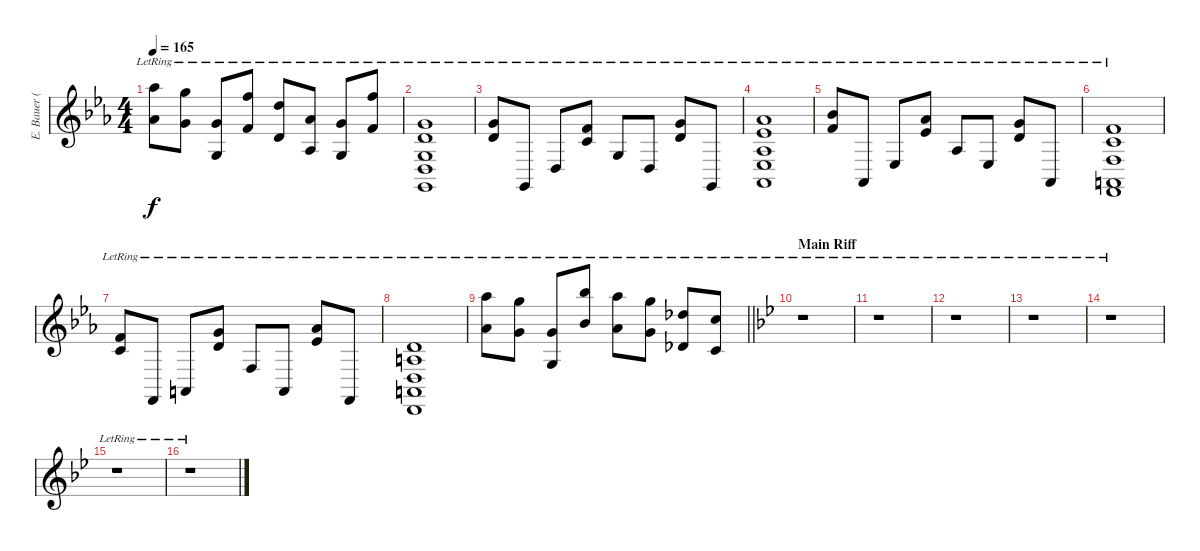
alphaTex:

\track ("E. Bauer (Keyboard)" "E. Bauer (") {instrument acousticgrandpiano}
\staff {score}
\tuning (E4 B3 G3 D3 A2 E2 B1) {hide}
\ts (4 4)
\tempo 165
\clef g2
\ks cminor
(16.1{lr} 13.3{lr}).8{dy f} (15.1{lr} 12.3{lr}).8 (3.1{lr} 10.5{lr}).8 (13.1{lr} 10.3{lr}).8 (10.1{lr} 12.4{lr}).8 (4.1{lr} 11.5{lr}).8 (3.1{lr} 10.5{lr}).8 (13.1{lr} 10.3{lr}).8 |
(3.1{lr} 3.2{lr} 5.4{lr} 5.5{lr} 3.6{lr}).1 |
(3.1{lr} 3.2{lr}).8 3.6{lr}.8 5.5{lr}.8 (1.1{lr} 1.2{lr}).8 5.4{lr}.8 5.5{lr}.8 (3.1{lr} 3.2{lr}).8 3.6{lr}.8 |
(4.1{lr} 4.2{lr} 6.4{lr} 6.5{lr} 4.6{lr}).1 |
(6.1{lr} 6.2{lr}).8 4.6{lr}.8 6.5{lr}.8 (4.1{lr} 4.2{lr}).8 6.4{lr}.8 6.5{lr}.8 (3.1{lr} 3.2{lr}).8 4.6{lr}.8 |
(1.1{lr} 1.2{lr} 3.4{lr} 0.5{lr} 1.6{lr}).1 |
(1.1{lr} 1.2{lr}).8 1.6{lr}.8 0.5{lr}.8 (3.1{lr} 3.2{lr}).8 3.4{lr}.8 0.5{lr}.8 (4.1{lr} 4.2{lr}).8 1.6{lr}.8 |
(3.2{lr} 2.3{lr} 5.5{lr} 5.6{lr} 3.7{lr}).1 |
\barLineRight lightlight
(16.1{lr} 13.3{lr}).8 (15.1{lr} 12.3{lr}).8 (3.1{lr} 10.5{lr}).8 (18.1{lr} 15.3{lr}).8 (16.1{lr} 13.3{lr}).8 (15.1{lr} 12.3{lr}).8 (9.1{lr} 11.4{lr}).8 (8.1{lr} 10.4{lr}).8 |
\section ("" "Main Riff")
\ks gminor
r.1 |
r.1 |
r.1 |
r.1 |
r.1 |
r.1 |
r.1
